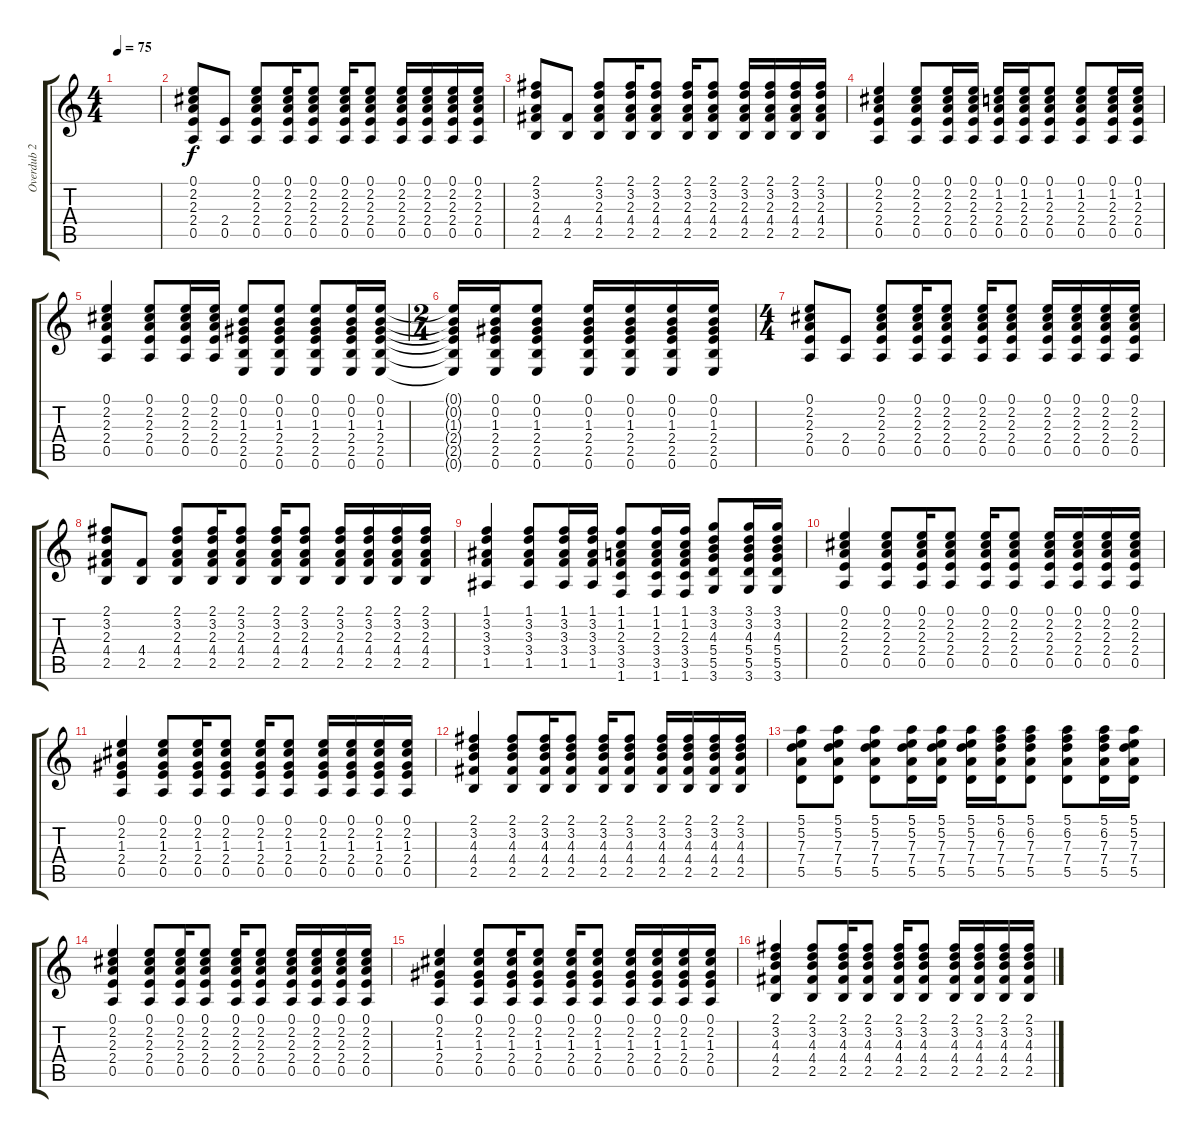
\track ("Overdub 2" "Overdub 2") {instrument overdrivenguitar}
\staff {score tabs}
\tuning (E4 B3 G3 D3 A2 E2) {hide}
\ts (4 4)
\tempo 75
\clef g2
\ks c
|
(0.1 2.2 2.3 2.4 0.5).8{volume 9} (2.4 0.5).8 (0.1 2.2 2.3 2.4 0.5).8 (0.1 2.2 2.3 2.4 0.5).16 (0.1 2.2 2.3 2.4 0.5).8 (0.1 2.2 2.3 2.4 0.5).16 (0.1 2.2 2.3 2.4 0.5).8 (0.1 2.2 2.3 2.4 0.5).16 (0.1 2.2 2.3 2.4 0.5).16 (0.1 2.2 2.3 2.4 0.5).16 (0.1 2.2 2.3 2.4 0.5).16 |
(2.1 3.2 2.3 4.4 2.5).8 (4.4 2.5).8 (2.1 3.2 2.3 4.4 2.5).8 (2.1 3.2 2.3 4.4 2.5).16 (2.1 3.2 2.3 4.4 2.5).8 (2.1 3.2 2.3 4.4 2.5).16 (2.1 3.2 2.3 4.4 2.5).8 (2.1 3.2 2.3 4.4 2.5).16 (2.1 3.2 2.3 4.4 2.5).16 (2.1 3.2 2.3 4.4 2.5).16 (2.1 3.2 2.3 4.4 2.5).16 |
(0.1 2.2 2.3 2.4 0.5).4 (0.1 2.2 2.3 2.4 0.5).8 (0.1 2.2 2.3 2.4 0.5).16 (0.1 2.2 2.3 2.4 0.5).16 (0.1 1.2 2.3 2.4 0.5).16 (0.1 1.2 2.3 2.4 0.5).16 (0.1 1.2 2.3 2.4 0.5).8 (0.1 1.2 2.3 2.4 0.5).8 (0.1 1.2 2.3 2.4 0.5).16 (0.1 1.2 2.3 2.4 0.5).16 |
(0.1 2.2 2.3 2.4 0.5).4 (0.1 2.2 2.3 2.4 0.5).8 (0.1 2.2 2.3 2.4 0.5).16 (0.1 2.2 2.3 2.4 0.5).16 (0.1 0.2 1.3 2.4 2.5 0.6).8 (0.1 0.2 1.3 2.4 2.5 0.6).8 (0.1 0.2 1.3 2.4 2.5 0.6).8 (0.1 0.2 1.3 2.4 2.5 0.6).16 (0.1 0.2 1.3 2.4 2.5 0.6).16 |
\ts (2 4)
(0.1{t} 0.2{t} 1.3{t} 2.4{t} 2.5{t} 0.6{t}).16 (0.1 0.2 1.3 2.4 2.5 0.6).16 (0.1 0.2 1.3 2.4 2.5 0.6).8 (0.1 0.2 1.3 2.4 2.5 0.6).16 (0.1 0.2 1.3 2.4 2.5 0.6).16 (0.1 0.2 1.3 2.4 2.5 0.6).16 (0.1 0.2 1.3 2.4 2.5 0.6).16 |
\ts (4 4)
(0.1 2.2 2.3 2.4 0.5).8 (2.4 0.5).8 (0.1 2.2 2.3 2.4 0.5).8 (0.1 2.2 2.3 2.4 0.5).16 (0.1 2.2 2.3 2.4 0.5).8 (0.1 2.2 2.3 2.4 0.5).16 (0.1 2.2 2.3 2.4 0.5).8 (0.1 2.2 2.3 2.4 0.5).16 (0.1 2.2 2.3 2.4 0.5).16 (0.1 2.2 2.3 2.4 0.5).16 (0.1 2.2 2.3 2.4 0.5).16 |
(2.1 3.2 2.3 4.4 2.5).8 (4.4 2.5).8 (2.1 3.2 2.3 4.4 2.5).8 (2.1 3.2 2.3 4.4 2.5).16 (2.1 3.2 2.3 4.4 2.5).8 (2.1 3.2 2.3 4.4 2.5).16 (2.1 3.2 2.3 4.4 2.5).8 (2.1 3.2 2.3 4.4 2.5).16 (2.1 3.2 2.3 4.4 2.5).16 (2.1 3.2 2.3 4.4 2.5).16 (2.1 3.2 2.3 4.4 2.5).16 |
(1.1 3.2 3.3 3.4 1.5).4 (1.1 3.2 3.3 3.4 1.5).8 (1.1 3.2 3.3 3.4 1.5).16 (1.1 3.2 3.3 3.4 1.5).16 (1.1 1.2 2.3 3.4 3.5 1.6).8 (1.1 1.2 2.3 3.4 3.5 1.6).16 (1.1 1.2 2.3 3.4 3.5 1.6).16 (3.1 3.2 4.3 5.4 5.5 3.6).8 (3.1 3.2 4.3 5.4 5.5 3.6).16 (3.1 3.2 4.3 5.4 5.5 3.6).16 |
(0.1 2.2 2.3 2.4 0.5).4 (0.1 2.2 2.3 2.4 0.5).8 (0.1 2.2 2.3 2.4 0.5).16 (0.1 2.2 2.3 2.4 0.5).8 (0.1 2.2 2.3 2.4 0.5).16 (0.1 2.2 2.3 2.4 0.5).8 (0.1 2.2 2.3 2.4 0.5).16 (0.1 2.2 2.3 2.4 0.5).16 (0.1 2.2 2.3 2.4 0.5).16 (0.1 2.2 2.3 2.4 0.5).16 |
(0.1 2.2 1.3 2.4 0.5).4 (0.1 2.2 1.3 2.4 0.5).8 (0.1 2.2 1.3 2.4 0.5).16 (0.1 2.2 1.3 2.4 0.5).8 (0.1 2.2 1.3 2.4 0.5).16 (0.1 2.2 1.3 2.4 0.5).8 (0.1 2.2 1.3 2.4 0.5).16 (0.1 2.2 1.3 2.4 0.5).16 (0.1 2.2 1.3 2.4 0.5).16 (0.1 2.2 1.3 2.4 0.5).16 |
(2.1 3.2 4.3 4.4 2.5).4 (2.1 3.2 4.3 4.4 2.5).8 (2.1 3.2 4.3 4.4 2.5).16 (2.1 3.2 4.3 4.4 2.5).8 (2.1 3.2 4.3 4.4 2.5).16 (2.1 3.2 4.3 4.4 2.5).8 (2.1 3.2 4.3 4.4 2.5).16 (2.1 3.2 4.3 4.4 2.5).16 (2.1 3.2 4.3 4.4 2.5).16 (2.1 3.2 4.3 4.4 2.5).16 |
(5.1 5.2 7.3 7.4 5.5).8 (5.1 5.2 7.3 7.4 5.5).8 (5.1 5.2 7.3 7.4 5.5).8 (5.1 5.2 7.3 7.4 5.5).16 (5.1 5.2 7.3 7.4 5.5).16 (5.1 5.2 7.3 7.4 5.5).16 (5.1 6.2 7.3 7.4 5.5).16 (5.1 6.2 7.3 7.4 5.5).8 (5.1 6.2 7.3 7.4 5.5).8 (5.1 6.2 7.3 7.4 5.5).16 (5.1 5.2 7.3 7.4 5.5).16 |
(0.1 2.2 2.3 2.4 0.5).4 (0.1 2.2 2.3 2.4 0.5).8 (0.1 2.2 2.3 2.4 0.5).16 (0.1 2.2 2.3 2.4 0.5).8 (0.1 2.2 2.3 2.4 0.5).16 (0.1 2.2 2.3 2.4 0.5).8 (0.1 2.2 2.3 2.4 0.5).16 (0.1 2.2 2.3 2.4 0.5).16 (0.1 2.2 2.3 2.4 0.5).16 (0.1 2.2 2.3 2.4 0.5).16 |
(0.1 2.2 1.3 2.4 0.5).4 (0.1 2.2 1.3 2.4 0.5).8 (0.1 2.2 1.3 2.4 0.5).16 (0.1 2.2 1.3 2.4 0.5).8 (0.1 2.2 1.3 2.4 0.5).16 (0.1 2.2 1.3 2.4 0.5).8 (0.1 2.2 1.3 2.4 0.5).16 (0.1 2.2 1.3 2.4 0.5).16 (0.1 2.2 1.3 2.4 0.5).16 (0.1 2.2 1.3 2.4 0.5).16 |
(2.1 3.2 4.3 4.4 2.5).4 (2.1 3.2 4.3 4.4 2.5).8 (2.1 3.2 4.3 4.4 2.5).16 (2.1 3.2 4.3 4.4 2.5).8 (2.1 3.2 4.3 4.4 2.5).16 (2.1 3.2 4.3 4.4 2.5).8 (2.1 3.2 4.3 4.4 2.5).16 (2.1 3.2 4.3 4.4 2.5).16 (2.1 3.2 4.3 4.4 2.5).16 (2.1 3.2 4.3 4.4 2.5).16
